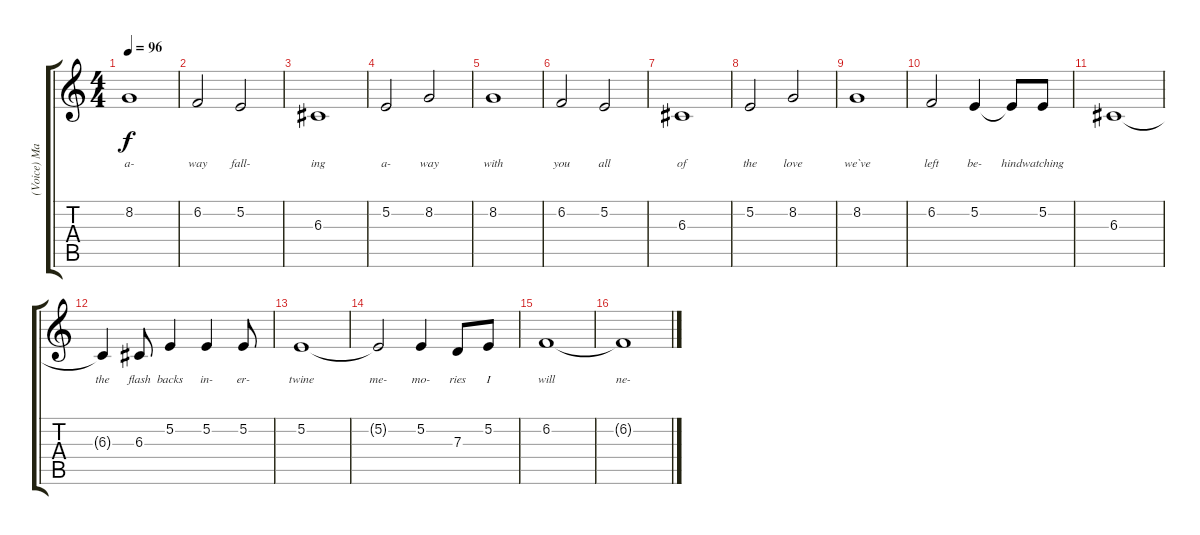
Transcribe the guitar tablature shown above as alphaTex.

\track ("(Voice) Matthew Bellamy" "(Voice) Ma") {instrument lead3calliope}
\staff {score tabs}
\tuning (E4 B3 G3 D3 A2 E2) {hide}
\ts (4 4)
\tempo 96
\clef g2
\ks c
8.2.1{lyrics (0 "") lyrics (1 "a-") lyrics (2 "") lyrics (3 "") lyrics (4 "") dy f} |
6.2.2{lyrics (0 "") lyrics (1 "way") lyrics (2 "") lyrics (3 "") lyrics (4 "")} 5.2.2{lyrics (0 "") lyrics (1 "fall-") lyrics (2 "") lyrics (3 "") lyrics (4 "")} |
6.3.1{lyrics (0 "") lyrics (1 "ing") lyrics (2 "") lyrics (3 "") lyrics (4 "")} |
5.2.2{lyrics (0 "") lyrics (1 "a-") lyrics (2 "") lyrics (3 "") lyrics (4 "")} 8.2.2{lyrics (0 "") lyrics (1 "way") lyrics (2 "") lyrics (3 "") lyrics (4 "")} |
8.2.1{lyrics (0 "") lyrics (1 "with") lyrics (2 "") lyrics (3 "") lyrics (4 "")} |
6.2.2{lyrics (0 "") lyrics (1 "you") lyrics (2 "") lyrics (3 "") lyrics (4 "")} 5.2.2{lyrics (0 "") lyrics (1 "all") lyrics (2 "") lyrics (3 "") lyrics (4 "")} |
6.3.1{lyrics (0 "") lyrics (1 "of") lyrics (2 "") lyrics (3 "") lyrics (4 "")} |
5.2.2{lyrics (0 "") lyrics (1 "the") lyrics (2 "") lyrics (3 "") lyrics (4 "")} 8.2.2{lyrics (0 "") lyrics (1 "love") lyrics (2 "") lyrics (3 "") lyrics (4 "")} |
8.2.1{lyrics (0 "") lyrics (1 "we`ve") lyrics (2 "") lyrics (3 "") lyrics (4 "")} |
6.2.2{lyrics (0 "") lyrics (1 "left") lyrics (2 "") lyrics (3 "") lyrics (4 "")} 5.2.4{lyrics (0 "") lyrics (1 "be-") lyrics (2 "") lyrics (3 "") lyrics (4 "")} 5.2{t}.8{lyrics (0 "") lyrics (1 "hind") lyrics (2 "") lyrics (3 "") lyrics (4 "")} 5.2.8{lyrics (0 "") lyrics (1 "watching") lyrics (2 "") lyrics (3 "") lyrics (4 "")} |
6.3.1{lyrics (0 "") lyrics (1 "") lyrics (2 "") lyrics (3 "") lyrics (4 "")} |
6.3{t}.4{lyrics (0 "") lyrics (1 "the") lyrics (2 "") lyrics (3 "") lyrics (4 "")} 6.3.8{lyrics (0 "") lyrics (1 "flash") lyrics (2 "") lyrics (3 "") lyrics (4 "")} 5.2.4{lyrics (0 "") lyrics (1 "backs") lyrics (2 "") lyrics (3 "") lyrics (4 "")} 5.2.4{lyrics (0 "") lyrics (1 "in-") lyrics (2 "") lyrics (3 "") lyrics (4 "")} 5.2.8{lyrics (0 "") lyrics (1 "er-") lyrics (2 "") lyrics (3 "") lyrics (4 "")} |
5.2.1{lyrics (0 "") lyrics (1 "twine") lyrics (2 "") lyrics (3 "") lyrics (4 "")} |
5.2{t}.2{lyrics (0 "") lyrics (1 "me-") lyrics (2 "") lyrics (3 "") lyrics (4 "")} 5.2.4{lyrics (0 "") lyrics (1 "mo-") lyrics (2 "") lyrics (3 "") lyrics (4 "")} 7.3.8{lyrics (0 "") lyrics (1 "ries") lyrics (2 "") lyrics (3 "") lyrics (4 "")} 5.2.8{lyrics (0 "") lyrics (1 "I") lyrics (2 "") lyrics (3 "") lyrics (4 "")} |
6.2.1{lyrics (0 "") lyrics (1 "will") lyrics (2 "") lyrics (3 "") lyrics (4 "")} |
6.2{t}.1{lyrics (0 "") lyrics (1 "ne-") lyrics (2 "") lyrics (3 "") lyrics (4 "")}
